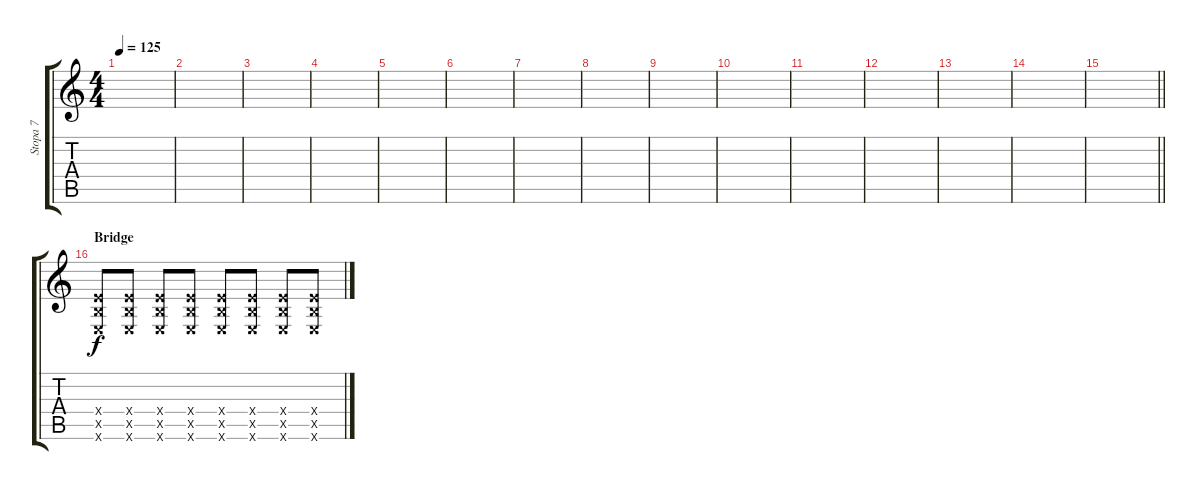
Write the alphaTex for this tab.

\track ("Stopa 7" "Stopa 7") {instrument acousticguitarsteel}
\staff {score tabs}
\tuning (E4 B3 G3 D3 A2 E2) {hide}
\ts (4 4)
\tempo 125
\clef g2
\ks c
|
|
|
|
|
|
|
|
|
|
|
|
|
|
\barLineRight lightlight
|
\section ("" "Bridge")
(2.4{x} 2.5{x} 0.6{x}).8{dy f balance 3} (2.4{x} 2.5{x} 0.6{x}).8 (2.4{x} 2.5{x} 0.6{x}).8 (2.4{x} 2.5{x} 0.6{x}).8 (2.4{x} 2.5{x} 0.6{x}).8{balance 5} (2.4{x} 2.5{x} 0.6{x}).8 (2.4{x} 2.5{x} 0.6{x}).8 (2.4{x} 2.5{x} 0.6{x}).8
